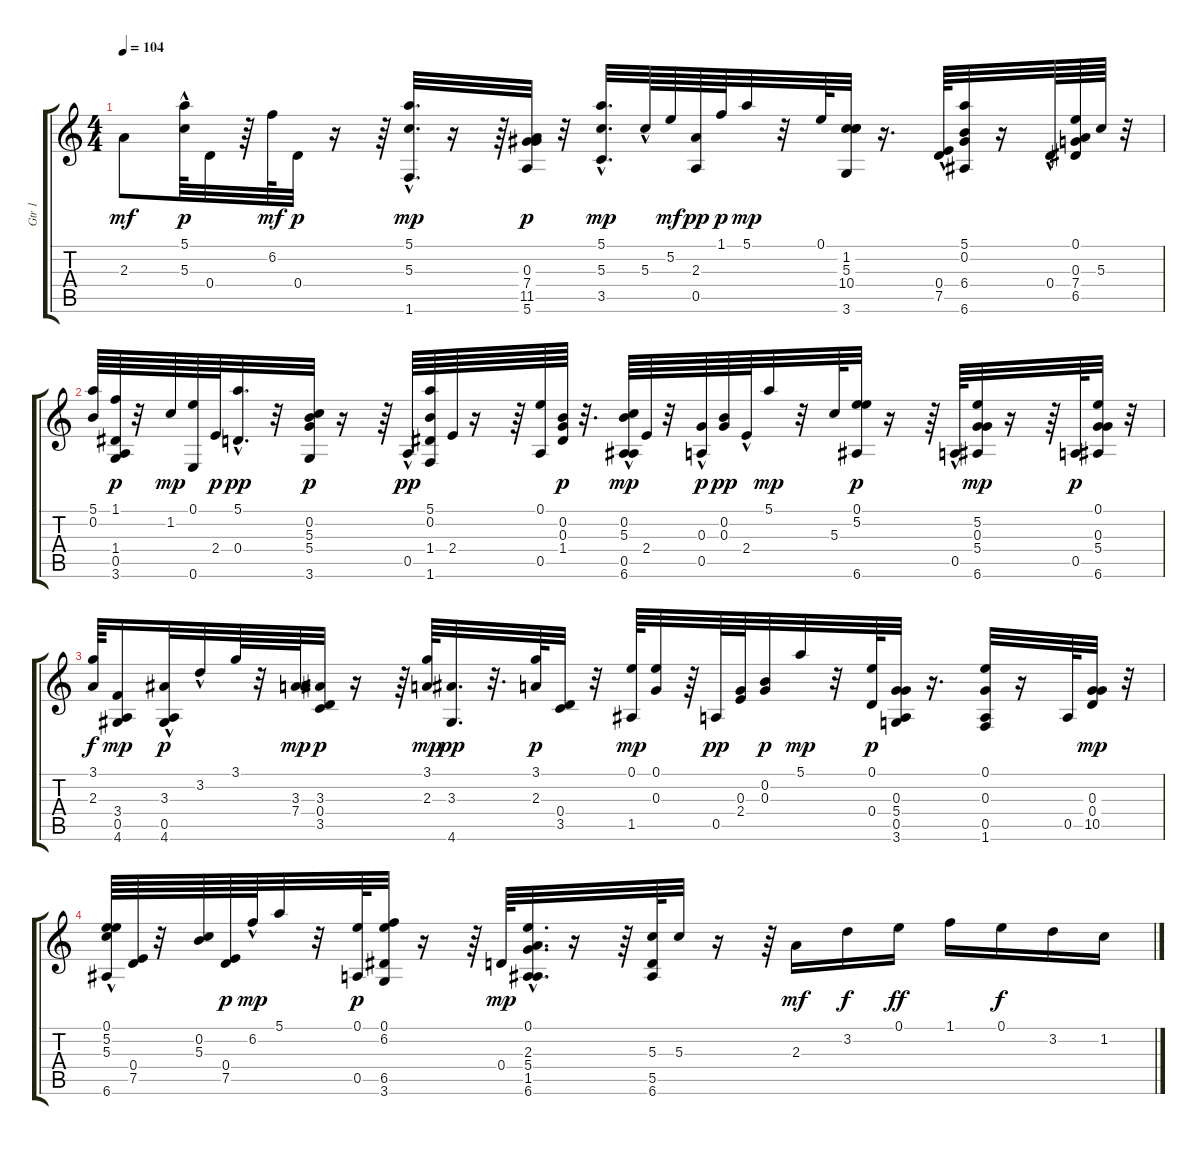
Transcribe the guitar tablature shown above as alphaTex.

\track ("Gtr 1" "Gtr 1") {instrument acousticguitarsteel}
\staff {score tabs}
\tuning (E4 B3 G3 D3 A2 E2) {hide}
\ts (4 4)
\tempo 104
\clef g2
\ks c
2.3.8{dy mf} (5.1{hac} 5.3).64{dy p} 0.4.32 r.64 6.2.64{dy mf} 0.4.32{dy p} r.16 r.64 (5.1{hac} 5.3 1.6).32{d dy mp} r.16 r.64 (0.3 7.4 11.5 5.6).32{dy p} r.32 (5.1 5.3 3.5{hac}).32{d dy mp} 5.3{hac}.64 5.2.64{dy mf} (2.3 0.5).64{dy pp} 1.1.64{dy p} 5.1.32{dy mp} r.32 0.1.64 (1.2 5.3 10.4 3.6).32 r.16{d} (0.4{hac} 7.5{hac}).64 (5.1 0.2 6.4 6.6).32 r.16 0.4{hac}.64 (0.1 0.3 7.4 6.5).64 5.3.64 r.32 |
(5.1 0.2).64 (1.1 1.4 0.5 3.6).64{dy p} r.32 1.2.64{dy mp} (0.1 0.6).64 2.4.64{dy p} (5.1{hac} 0.4).32{d dy pp} r.32 (0.2 5.3 5.4 3.6).32{dy p} r.16 r.64 0.5{hac}.64{dy pp} (5.1 0.2 1.4 1.6).64 2.4.64 r.16 r.64 (0.1 0.5).64 (0.2 0.3 1.4).64{dy p} r.32{d} (0.2 5.3{hac} 0.5 6.6).64{dy mp} 2.4.64 r.32 (0.3{hac} 0.5).64{dy p} (0.2 0.3).64{dy pp} 2.4{hac}.64 5.1.32{dy mp} r.32 5.3.64 (0.1 5.2 6.6).32{dy p} r.16 r.64 0.5{hac}.64 (5.2 0.3 5.4 6.6).32{dy mp} r.16 r.64 0.5.64{dy p} (0.1 0.3 5.4 6.6).32 r.32 |
(3.1 2.3).64{dy f} (3.4 0.5 4.6).16{dy mp} (3.3{hac} 0.5 4.6).32{dy p} 3.2{hac}.32 3.1.64 r.32 (3.3 7.4).64{dy mp} (3.3 0.4 3.5).32{dy p} r.16 r.64 (3.1 2.3).64{dy mp} (3.3 4.6).32{d dy pp} r.32{d} (3.1 2.3).64{dy p} (0.4 3.5).32 r.32 (0.1 1.5).64{dy mp} (0.1 0.3).32 r.64 0.5.64{dy pp} (0.3 2.4).64 (0.2 0.3).32{dy p} 5.1.32{dy mp} r.32 (0.1 0.4).64{dy p} (0.3 5.4 0.5 3.6).32 r.16{d} (0.1 0.3 0.5 1.6).32 r.16 0.5.64 (0.3 0.4 10.5).32{dy mp} r.32 |
(0.1 5.2 5.3{hac} 6.6).64 (0.4 7.5).64 r.32 (0.2 5.3).64 (0.4 7.5).64{dy p} 6.2{hac}.64{dy mp} 5.1.32 r.32 (0.1 0.5).64{dy p} (0.1 6.2 6.5 3.6).32 r.16 r.64 0.4.64{dy mp} (0.1{hac} 2.3{hac} 5.4 1.5 6.6).32{d} r.16 r.64 (5.3 5.5 6.6).64 5.3.32 r.16 r.64 2.3.16{dy mf} 3.2.16{dy f} 0.1.16{dy ff} 1.1.16 0.1.16{dy f} 3.2.16 1.2.16
